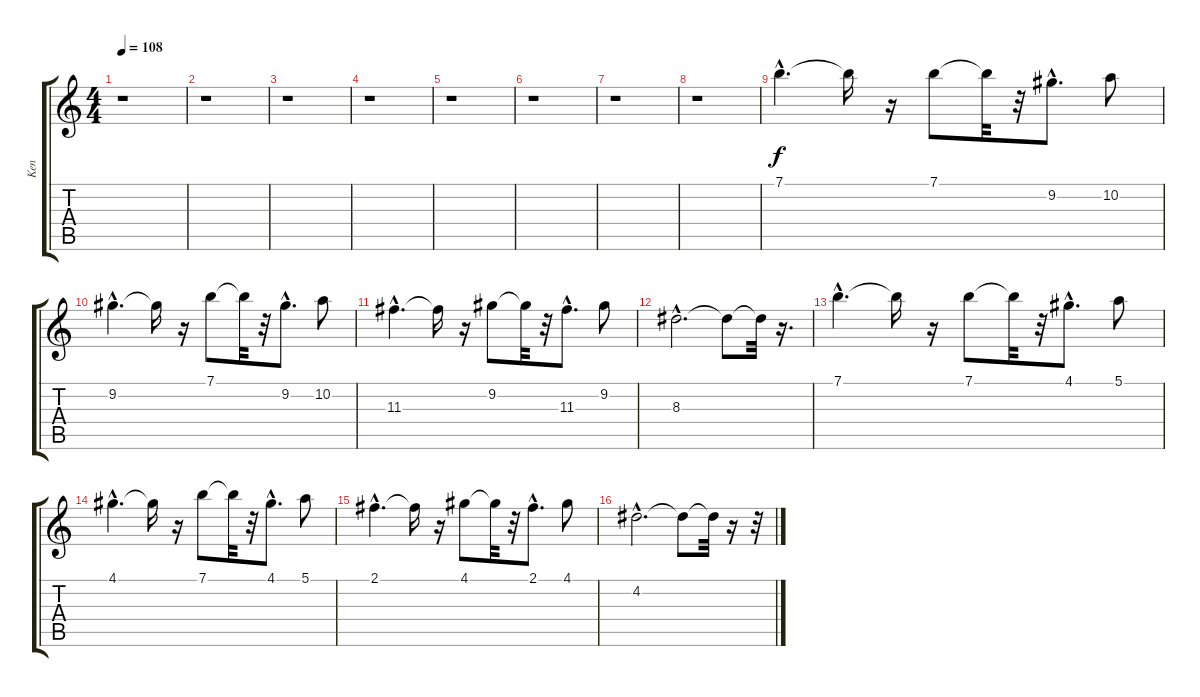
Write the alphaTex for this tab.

\track ("Ken" "Ken") {instrument acousticguitarnylon}
\staff {score tabs}
\tuning (E4 B3 G3 D3 A2 E2) {hide}
\ts (4 4)
\tempo 108
\clef g2
\ks c
r.1{dy f} |
r.1 |
r.1 |
r.1 |
r.1 |
r.1 |
r.1 |
r.1 |
7.1{hac}.4{d} 7.1{t}.16 r.16 7.1.8 7.1{t}.32 r.32 9.2{hac}.8{d} 10.2.8 |
9.2{hac}.4{d} 9.2{t}.16 r.16 7.1.8 7.1{t}.32 r.32 9.2{hac}.8{d} 10.2.8 |
11.3{hac}.4{d} 11.3{t}.16 r.16 9.2.8 9.2{t}.32 r.32 11.3{hac}.8{d} 9.2.8 |
8.3{hac}.2{d} 8.3{t}.8 8.3{t}.32 r.16{d} |
7.1{hac}.4{d} 7.1{t}.16 r.16 7.1.8 7.1{t}.32 r.32 4.1{hac}.8{d} 5.1.8 |
4.1{hac}.4{d} 4.1{t}.16 r.16 7.1.8 7.1{t}.32 r.32 4.1{hac}.8{d} 5.1.8 |
2.1{hac}.4{d} 2.1{t}.16 r.16 4.1.8 4.1{t}.32 r.32 2.1{hac}.8{d} 4.1.8 |
4.2{hac}.2{d} 4.2{t}.8 4.2{t}.32 r.16 r.32
